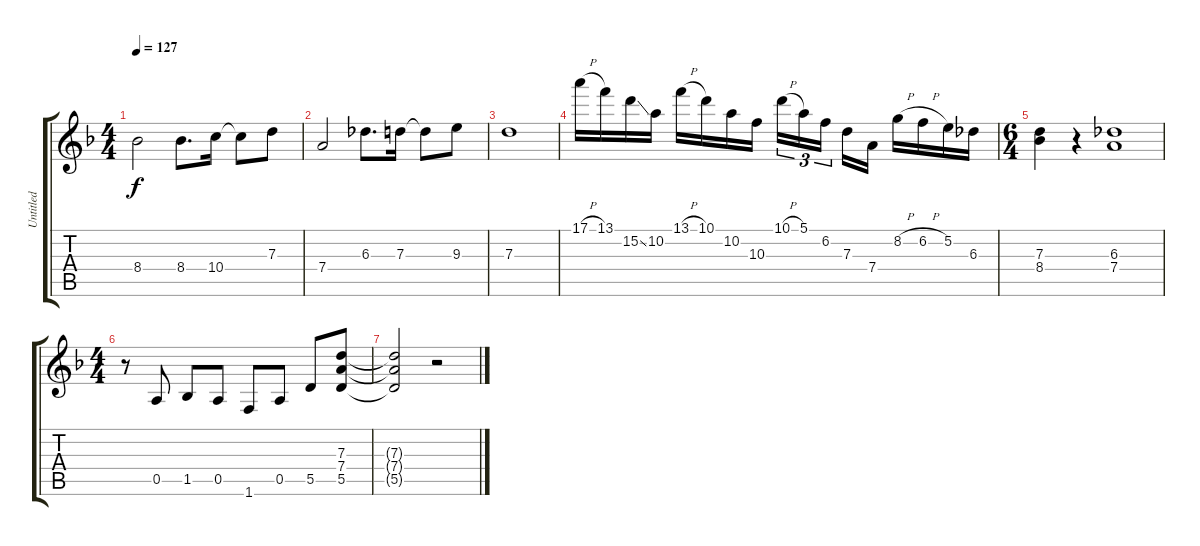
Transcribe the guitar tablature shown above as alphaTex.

\track ("Untitled" "Untitled") {instrument distortionguitar}
\staff {score tabs}
\tuning (E4 B3 G3 D3 A2 E2) {hide}
\ts (4 4)
\tempo 127
\clef g2
\ks f
8.4.2{dy f} 8.4.8{d} 10.4.16 10.4{t}.8 7.3.8 |
7.4.2 6.3.8{d} 7.3.16 7.3{t}.8 9.3.8 |
7.3.1 |
17.1{h}.16 13.1.16 15.2{ss}.16 10.2.16 13.1{h}.16 10.1.16 10.2.16 10.3.16 10.1{h}.16{tu (3 2)} 5.1.16{tu (3 2)} 6.2.16{tu (3 2) beam splitsecondary} 7.3.16 7.4.16 8.2{h}.16 6.2{h}.16 5.2.16 6.3.16 |
\ts (6 4)
(7.3 8.4).4 r.4 (6.3 7.4).1 |
\ts (4 4)
r.8 0.5.8 1.5.8 0.5.8 1.6.8 0.5.8 5.5.8 (7.3 7.4 5.5).8 |
(7.3{t} 7.4{t} 5.5{t}).2 r.2
